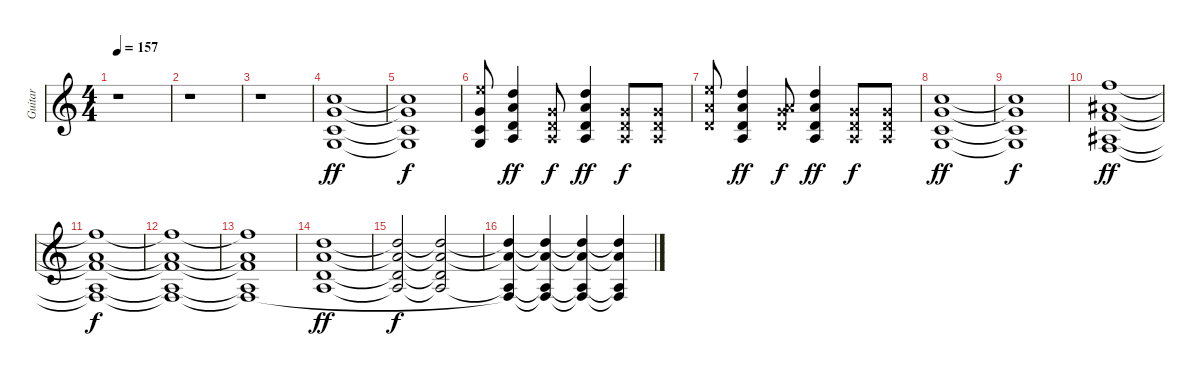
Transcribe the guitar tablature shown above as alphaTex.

\track ("Guitar" "Guitar") {instrument distortionguitar}
\staff {score}
\tuning (E4 B3 G3 D3 A2 E2) {hide}
\ts (4 4)
\tempo 157
\clef g2
\ks c
r.1{dy f} |
r.1 |
r.1 |
(1.2 0.3 3.5 3.6).1{dy ff volume 13} |
(1.2{t} 0.3{t} 3.5{t} 3.6{t}).1{dy f} |
(9.3{x} 5.4 3.5 3.6).8 (3.2 2.3 0.4 0.5).4{dy ff} (0.3{x} 0.4{x} 0.5{x}).8{dy f} (3.2 2.3 0.4 0.5).4{dy ff} (0.3{x} 0.4{x} 0.5{x}).8{dy f} (0.3{x} 0.4{x} 0.5{x}).8 |
(9.3{x} 7.4{x} 5.5{x}).8 (3.2 2.3 0.4 0.5).4{dy ff} (0.3{x} 7.4{x} 5.5{x}).8{dy f} (3.2 2.3 0.4 0.5).4{dy ff} (0.3{x} 0.4{x} 0.5{x}).8{dy f} (0.3{x} 0.4{x} 0.5{x}).8 |
(1.2 0.3 3.5 3.6).1{dy ff volume 13} |
(1.2{t} 0.3{t} 3.5{t} 3.6{t}).1{dy f} |
(1.1 3.3 3.4 1.5 1.6).1{dy ff} |
(1.1{t} 3.3{t} 3.4{t} 1.5{t} 1.6{t}).1{dy f} |
(1.1{t} 3.3{t} 3.4{t} 1.5{t} 1.6{t}).1 |
(1.1{t} 3.3{t} 3.4{t} 1.5{t} 1.6{t}).1 |
(3.2 2.3 0.4 0.5).1{dy ff} |
(3.2{t} 2.3{t} 0.4{t} 0.5{t}).2{dy f} (3.2{t} 2.3{t} 0.4{t} 0.5{t}).2{volume 12} |
(3.2{t} 2.3{t} 0.5{t} 1.6{t}).4{volume 10} (3.2{t} 2.3{t} 0.5{t} 1.6{t}).4 (3.2{t} 2.3{t} 0.5{t} 1.6{t}).4{volume 8} (3.2{t} 2.3{t} 0.5{t} 1.6{t}).4
